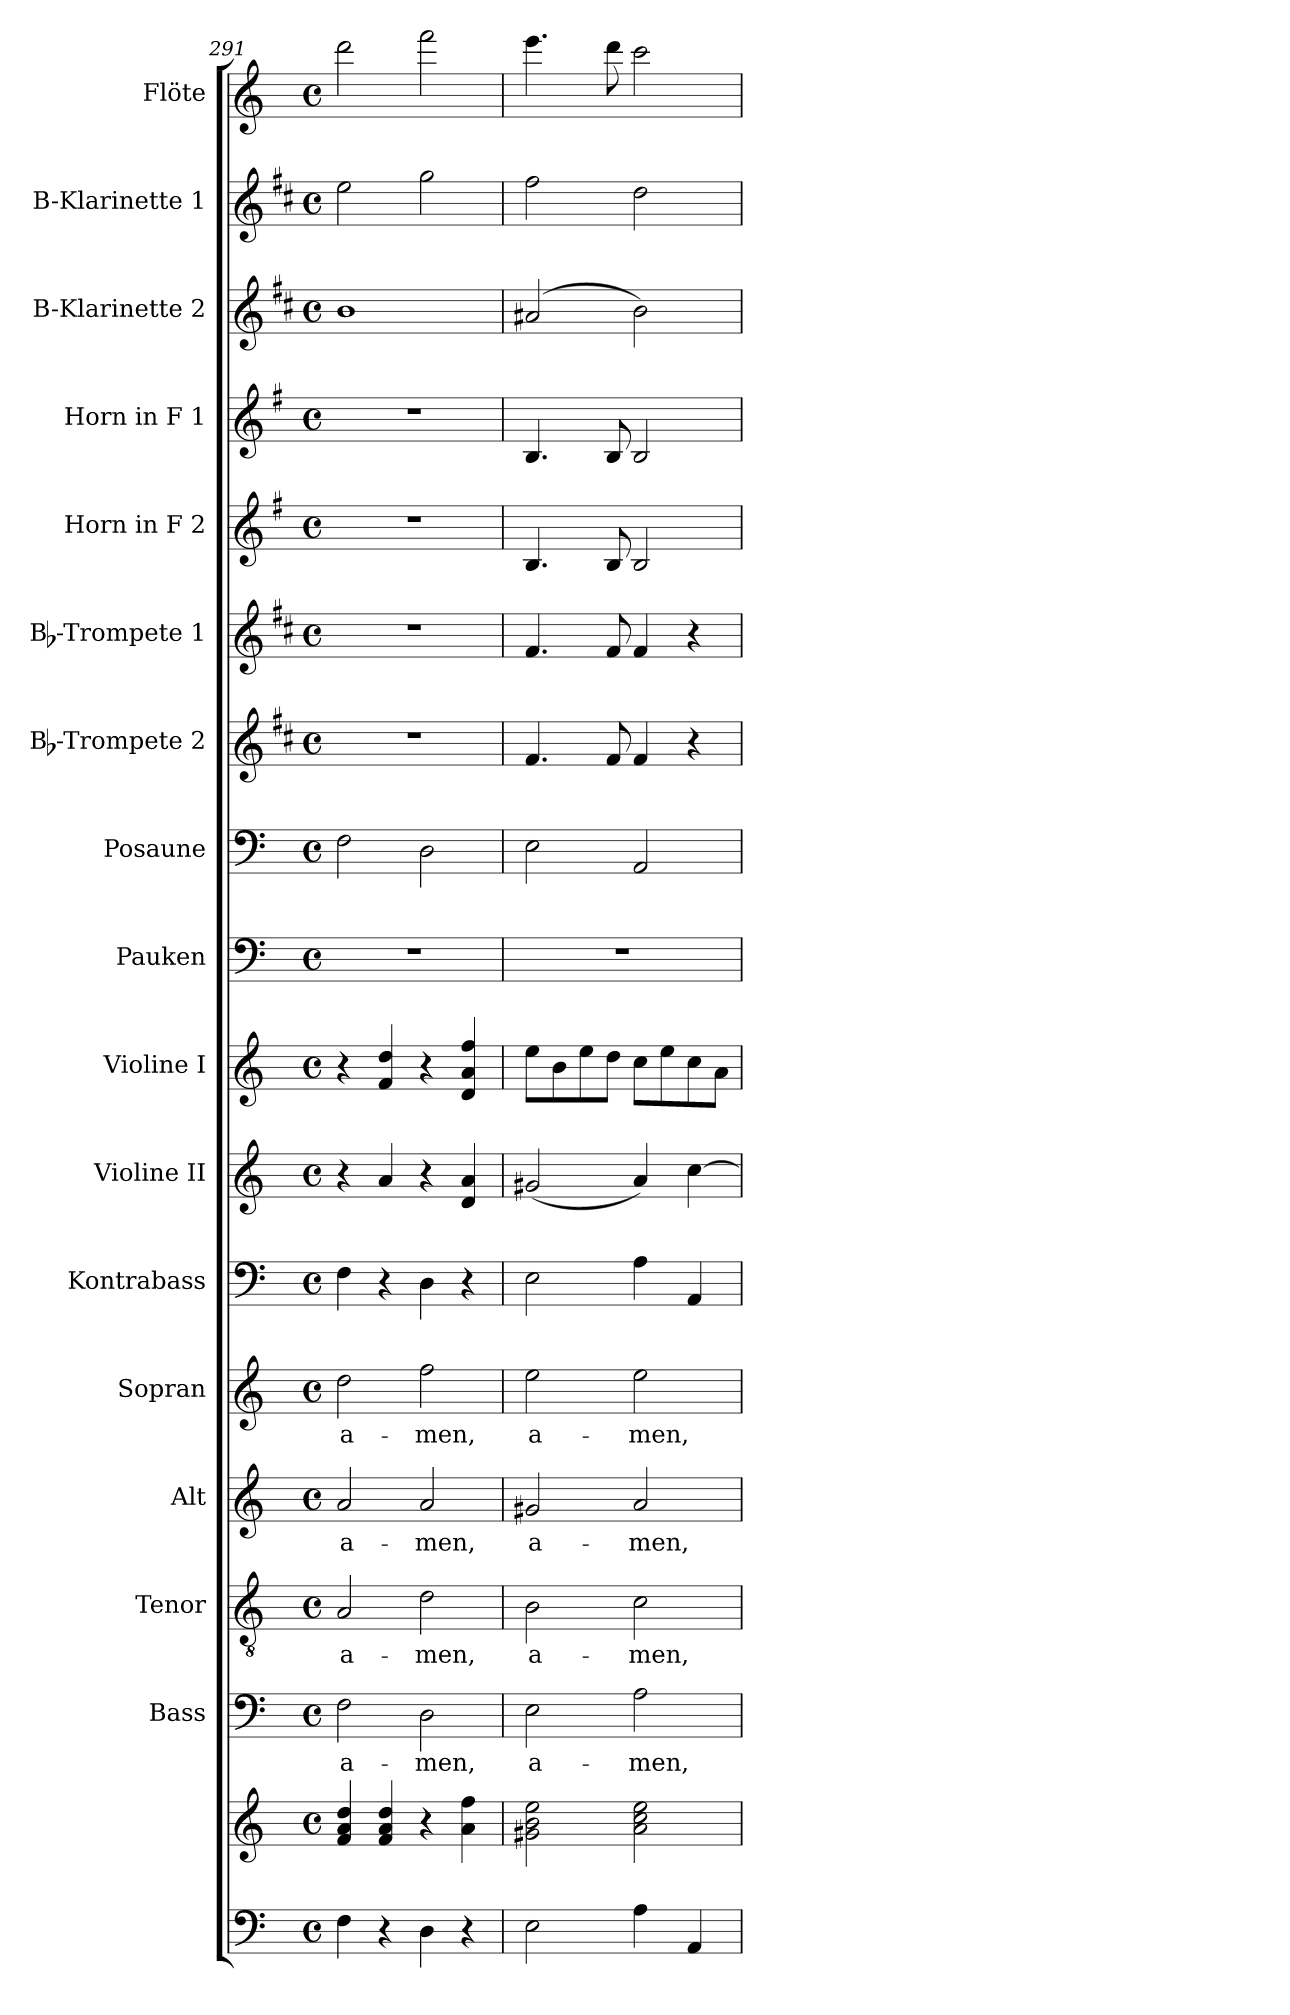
**kern	**kern	**kern	**text	**kern	**text	**kern	**text	**kern	**text	**kern	**kern	**kern	**kern	**kern	**kern	**kern	**kern	**kern	**kern	**kern	**kern
*part17	*part17	*part16	*part16	*part15	*part15	*part14	*part14	*part13	*part13	*part12	*part11	*part10	*part9	*part8	*part7	*part6	*part5	*part4	*part3	*part2	*part1
*staff18	*staff17	*staff16	*staff16	*staff15	*staff15	*staff14	*staff14	*staff13	*staff13	*staff12	*staff11	*staff10	*staff9	*staff8	*staff7	*staff6	*staff5	*staff4	*staff3	*staff2	*staff1
*	*	*I"Bass	*	*I"Tenor	*	*I"Alt	*	*I"Sopran	*	*I"Kontrabass	*I"Violine II	*I"Violine I	*I"Pauken	*I"Posaune	*I"Bb-Trompete 2	*I"Bb-Trompete 1	*I"Horn in F 2	*I"Horn in F 1	*I"B-Klarinette 2	*I"B-Klarinette 1	*I"Flöte
*	*	*I'B.	*	*I'T.	*	*I'A.	*	*I'S.	*	*I'Kb.	*I'Vl. II	*I'Vl. I	*I'Pk.	*I'Pos.	*I'Bb Trp. 2	*I'Bb Trp. 1	*I'Hrn. 2	*I'Hrn. 1	*I'B Kl. 2	*I'B Kl. 1	*I'Fl.
!!LO:PB:g=z
*clefF4	*clefG2	*clefF4	*	*clefGv2	*	*clefG2	*	*clefG2	*	*clefF4	*clefG2	*clefG2	*clefF4	*clefF4	*clefG2	*clefG2	*clefG2	*clefG2	*clefG2	*clefG2	*clefG2
*	*	*	*	*	*	*	*	*	*	*ITrd7c12	*	*	*	*	*ITrd1c2	*ITrd1c2	*ITrd4c7	*ITrd4c7	*ITrd1c2	*ITrd1c2	*
*k[]	*k[]	*k[]	*	*k[]	*	*k[]	*	*k[]	*	*k[]	*k[]	*k[]	*k[]	*k[]	*k[]	*k[]	*k[]	*k[]	*k[]	*k[]	*k[]
*C:	*C:	*C:	*	*C:	*	*C:	*	*C:	*	*C:	*C:	*C:	*C:	*C:	*C:	*C:	*C:	*C:	*C:	*C:	*C:
*M4/4	*M4/4	*M4/4	*	*M4/4	*	*M4/4	*	*M4/4	*	*M4/4	*M4/4	*M4/4	*M4/4	*M4/4	*M4/4	*M4/4	*M4/4	*M4/4	*M4/4	*M4/4	*M4/4
*met(c)	*met(c)	*met(c)	*	*met(c)	*	*met(c)	*	*met(c)	*	*met(c)	*met(c)	*met(c)	*met(c)	*met(c)	*met(c)	*met(c)	*met(c)	*met(c)	*met(c)	*met(c)	*met(c)
=291	=291	=291	=291	=291	=291	=291	=291	=291	=291	=291	=291	=291	=291	=291	=291	=291	=291	=291	=291	=291	=291
!	!	!	!LO:LY:b	!	!LO:LY:b	!	!LO:LY:b	!	!LO:LY:b	!	!	!	!	!	!	!	!	!	!	!	!
4F\	4f/ 4a/ 4dd/	2F\	a-	2A/	a-	2a/	a-	2dd\	a-	4FF\	4r	4r	1r	2F\	1r	1r	1r	1r	1a	2dd\	2ddd\
4r	4f/ 4a/ 4dd/	.	.	.	.	.	.	.	.	4r	4a/	4f/ 4dd/	.	.	.	.	.	.	.	.	.
!	!	!	!LO:LY:b	!	!LO:LY:b	!	!LO:LY:b	!	!LO:LY:b	!	!	!	!	!	!	!	!	!	!	!	!
4D\	4r	2D\	-men,	2d\	-men,	2a/	-men,	2ff\	-men,	4DD\	4r	4r	.	2D\	.	.	.	.	.	2ff\	2fff\
4r	4a\ 4ff\	.	.	.	.	.	.	.	.	4r	4d/ 4a/	4d/ 4a/ 4ff/	.	.	.	.	.	.	.	.	.
=292	=292	=292	=292	=292	=292	=292	=292	=292	=292	=292	=292	=292	=292	=292	=292	=292	=292	=292	=292	=292	=292
!	!	!	!LO:LY:b	!	!LO:LY:b	!	!LO:LY:b	!	!LO:LY:b	!	!	!	!	!	!	!	!	!	!	!	!
2E\	2g#X\ 2b\ 2ee\	2E\	a-	2B\	a-	2g#X/	a-	2ee\	a-	2EE\	(<2g#X/	8ee\L	1r	2E\	4.e/	4.e/	4.E/	4.E/	(2g#X/	2ee\	4.eee\
.	.	.	.	.	.	.	.	.	.	.	.	8b\	.	.	.	.	.	.	.	.	.
.	.	.	.	.	.	.	.	.	.	.	.	8ee\	.	.	.	.	.	.	.	.	.
.	.	.	.	.	.	.	.	.	.	.	.	8dd\J	.	.	8e/	8e/	8E/	8E/	.	.	8ddd\
!	!	!	!LO:LY:b	!	!LO:LY:b	!	!LO:LY:b	!	!LO:LY:b	!	!	!	!	!	!	!	!	!	!	!	!
4A\	2a\ 2cc\ 2ee\	2A\	-men,	2c\	-men,	2a/	-men,	2ee\	-men,	4AA\	4a/)	8cc\L	.	2AA/	4e/	4e/	2E/	2E/	2a\)	2cc\	2ccc\
.	.	.	.	.	.	.	.	.	.	.	.	8ee\	.	.	.	.	.	.	.	.	.
4AA/	.	.	.	.	.	.	.	.	.	4AAA/	[4cc\	8cc\	.	.	4r	4r	.	.	.	.	.
.	.	.	.	.	.	.	.	.	.	.	.	8a\J	.	.	.	.	.	.	.	.	.
=	=	=	=	=	=	=	=	=	=	=	=	=	=	=	=	=	=	=	=	=	=
*-	*-	*-	*-	*-	*-	*-	*-	*-	*-	*-	*-	*-	*-	*-	*-	*-	*-	*-	*-	*-	*-
